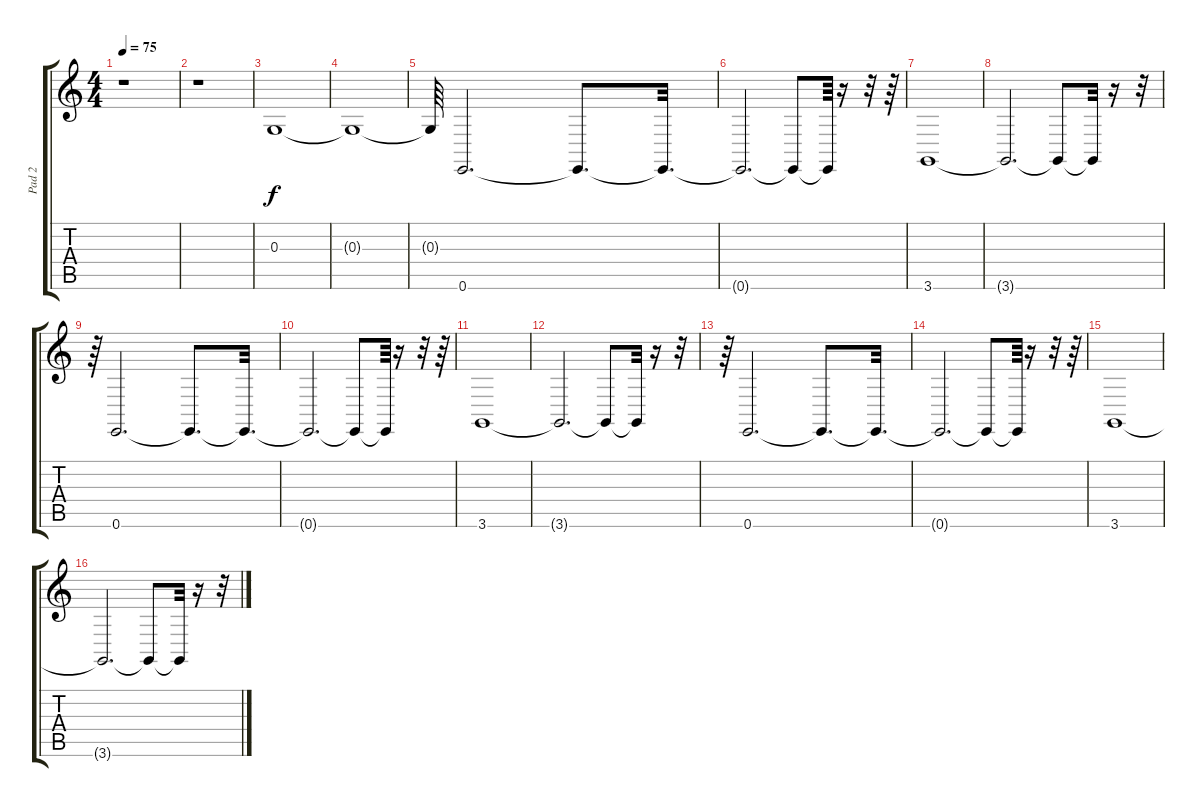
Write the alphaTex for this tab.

\track ("Pad 2" "Pad 2") {instrument pad2warm}
\staff {score tabs}
\tuning (E4 B3 G3 D3 A2 E2) {hide}
\ts (4 4)
\tempo 75
\clef g2
\ks c
r.1{dy f instrument pad2warm} |
r.1 |
0.3.1 |
0.3{t}.1 |
0.3{t}.64 0.6.2{d} 0.6{t}.8{d} 0.6{t}.32{d} |
0.6{t}.2{d} 0.6{t}.8 0.6{t}.64 r.16 r.32 r.64 |
3.6.1 |
3.6{t}.2{d} 3.6{t}.8 3.6{t}.32 r.16 r.32 |
r.64 0.6.2{d} 0.6{t}.8{d} 0.6{t}.32{d} |
0.6{t}.2{d} 0.6{t}.8 0.6{t}.64 r.16 r.32 r.64 |
3.6.1 |
3.6{t}.2{d} 3.6{t}.8 3.6{t}.32 r.16 r.32 |
r.64 0.6.2{d} 0.6{t}.8{d} 0.6{t}.32{d} |
0.6{t}.2{d} 0.6{t}.8 0.6{t}.64 r.16 r.32 r.64 |
3.6.1 |
3.6{t}.2{d} 3.6{t}.8 3.6{t}.32 r.16 r.32
